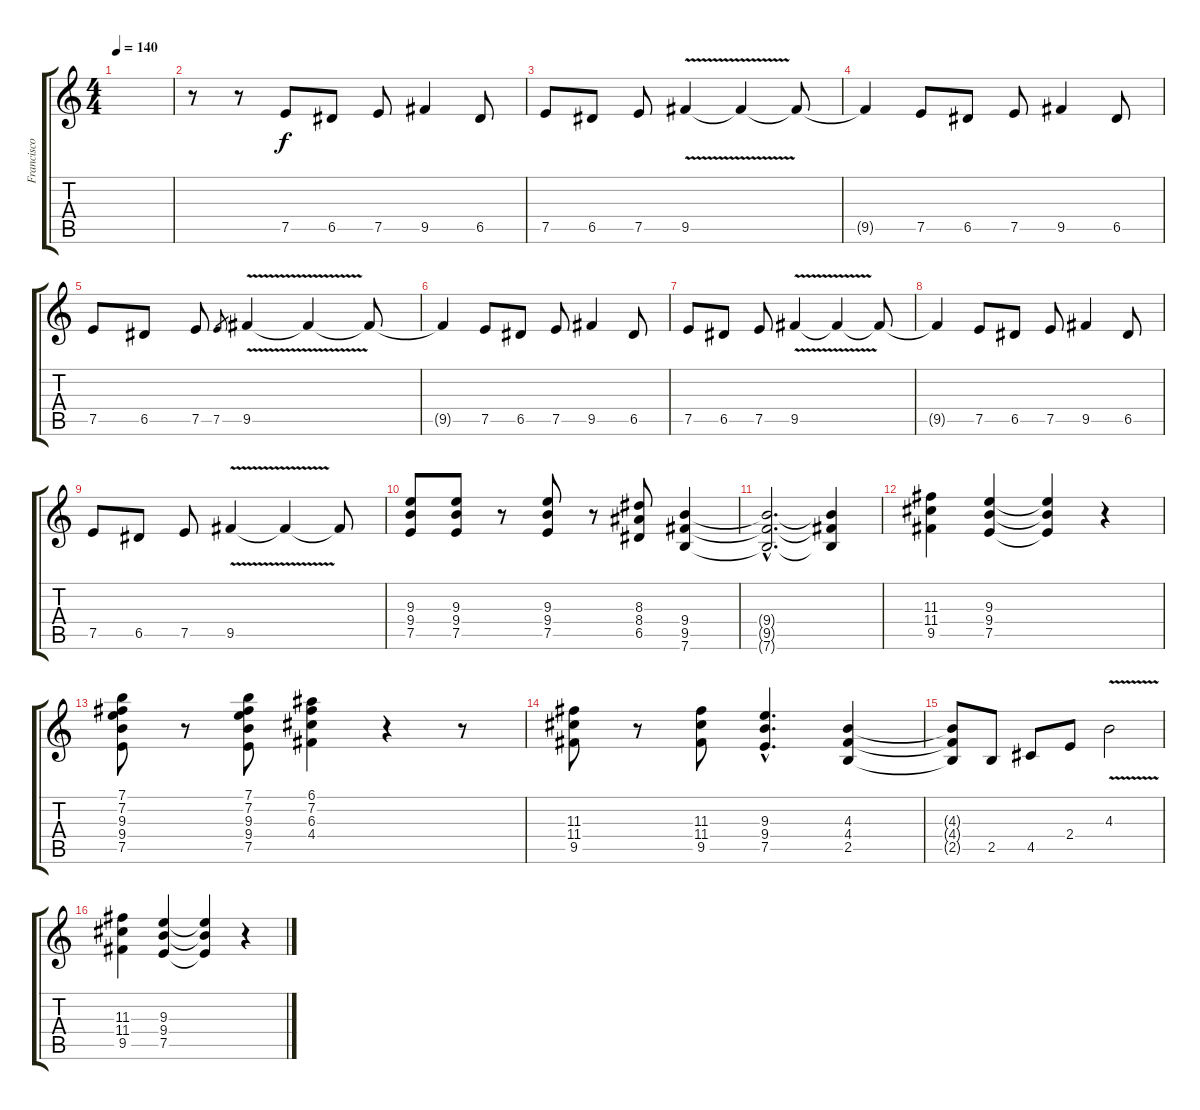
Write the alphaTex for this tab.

\track ("Francisco Laguna" "Francisco ") {instrument overdrivenguitar}
\staff {score tabs}
\tuning (E4 B3 G3 D3 A2 E2) {hide}
\ts (4 4)
\tempo 140
\clef g2
\ks c
|
r.8 r.8 7.5.8 6.5.8 7.5.8 9.5.4 6.5.8 |
7.5.8 6.5.8 7.5.8 9.5{v}.4 9.5{t}.4 9.5{t}.8 |
9.5{t}.4 7.5.8 6.5.8 7.5.8 9.5.4 6.5.8 |
7.5.8 6.5.8 7.5.8 7.5.8{gr} 9.5{v}.4 9.5{t}.4 9.5{t}.8 |
9.5{t}.4 7.5.8 6.5.8 7.5.8 9.5.4 6.5.8 |
7.5.8 6.5.8 7.5.8 9.5{v}.4 9.5{t}.4 9.5{t}.8 |
9.5{t}.4 7.5.8 6.5.8 7.5.8 9.5.4 6.5.8 |
7.5.8 6.5.8 7.5.8 9.5{v}.4 9.5{t}.4 9.5{t}.8 |
(9.3 9.4 7.5).8 (9.3 9.4 7.5).8 r.8 (9.3 9.4 7.5).8 r.8 (8.3 8.4 6.5).8 (9.4 9.5 7.6).4 |
(9.4{hac t} 9.5{hac t} 7.6{hac t}).2{d} (9.4{t} 9.5{t} 7.6{t}).4 |
(11.3 11.4 9.5).4 (9.3 9.4 7.5).4 (9.3{t} 9.4{t} 7.5{t}).4 r.4 |
(7.1 7.2 9.3 9.4 7.5).8 r.8 (7.1 7.2 9.3 9.4 7.5).8 (6.1 7.2 6.3 4.4).4 r.4 r.8 |
(11.3 11.4 9.5).8 r.8 (11.3 11.4 9.5).8 (9.3{hac} 9.4{hac} 7.5{hac}).4{d} (4.3 4.4 2.5).4 |
(4.3{t} 4.4{t} 2.5{t}).8 2.5.8 4.5.8 2.4.8 4.3{v}.2 |
(11.3 11.4 9.5).4 (9.3 9.4 7.5).4 (9.3{t} 9.4{t} 7.5{t}).4 r.4
